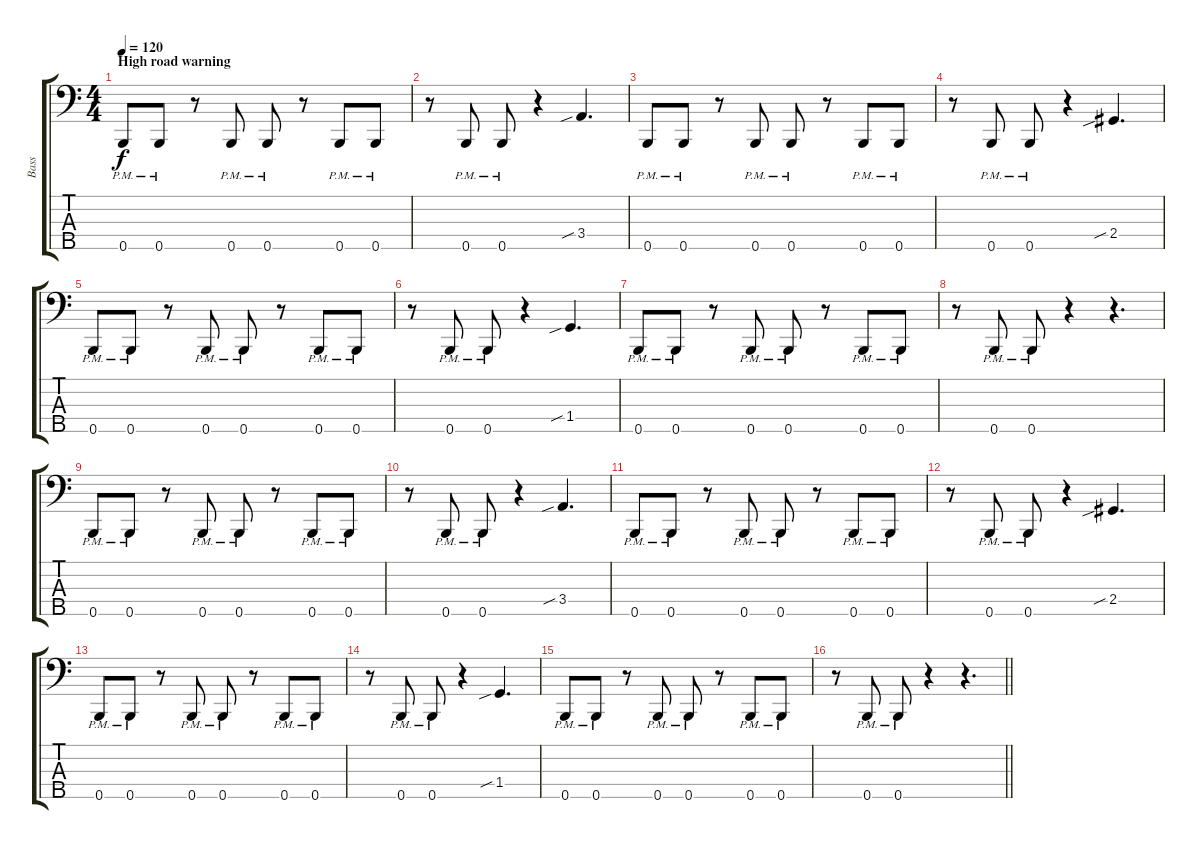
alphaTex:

\track ("Bass" "Bass") {instrument electricbasspick}
\staff {score tabs}
\tuning (Gb2 E2 B1 Gb1 B0) {hide}
\ts (4 4)
\section ("" "High road warning")
\tempo 120
\clef f4
\ks c
0.5{pm}.8{dy f} 0.5{pm}.8 r.8 0.5{pm}.8 0.5{pm}.8 r.8 0.5{pm}.8 0.5{pm}.8 |
r.8 0.5{pm}.8 0.5{pm}.8 r.4 3.4{sib}.4{d} |
0.5{pm}.8 0.5{pm}.8 r.8 0.5{pm}.8 0.5{pm}.8 r.8 0.5{pm}.8 0.5{pm}.8 |
r.8 0.5{pm}.8 0.5{pm}.8 r.4 2.4{sib}.4{d} |
0.5{pm}.8 0.5{pm}.8 r.8 0.5{pm}.8 0.5{pm}.8 r.8 0.5{pm}.8 0.5{pm}.8 |
r.8 0.5{pm}.8 0.5{pm}.8 r.4 1.4{sib}.4{d} |
0.5{pm}.8 0.5{pm}.8 r.8 0.5{pm}.8 0.5{pm}.8 r.8 0.5{pm}.8 0.5{pm}.8 |
r.8 0.5{pm}.8 0.5{pm}.8 r.4 r.4{d} |
0.5{pm}.8 0.5{pm}.8 r.8 0.5{pm}.8 0.5{pm}.8 r.8 0.5{pm}.8 0.5{pm}.8 |
r.8 0.5{pm}.8 0.5{pm}.8 r.4 3.4{sib}.4{d} |
0.5{pm}.8 0.5{pm}.8 r.8 0.5{pm}.8 0.5{pm}.8 r.8 0.5{pm}.8 0.5{pm}.8 |
r.8 0.5{pm}.8 0.5{pm}.8 r.4 2.4{sib}.4{d} |
0.5{pm}.8 0.5{pm}.8 r.8 0.5{pm}.8 0.5{pm}.8 r.8 0.5{pm}.8 0.5{pm}.8 |
r.8 0.5{pm}.8 0.5{pm}.8 r.4 1.4{sib}.4{d} |
0.5{pm}.8 0.5{pm}.8 r.8 0.5{pm}.8 0.5{pm}.8 r.8 0.5{pm}.8 0.5{pm}.8 |
\barLineRight lightlight
r.8 0.5{pm}.8 0.5{pm}.8 r.4 r.4{d}
